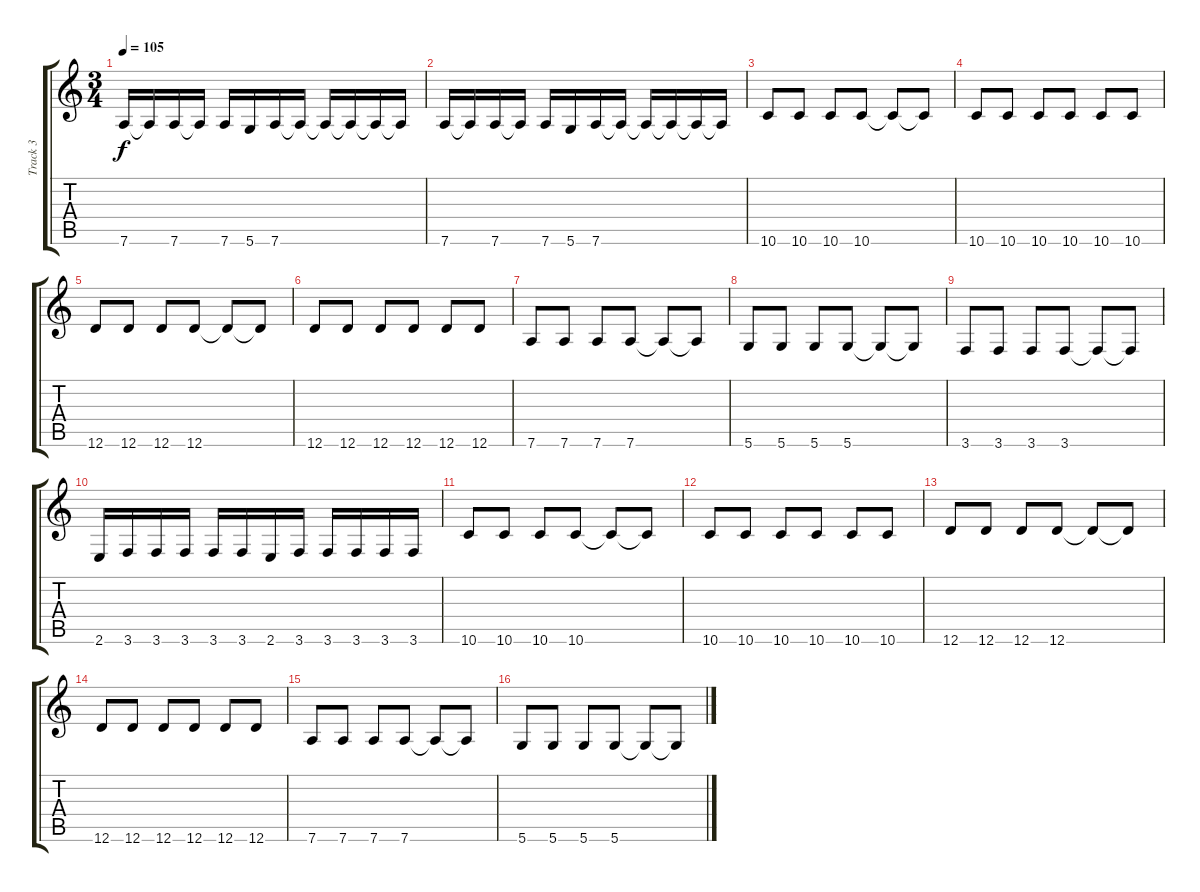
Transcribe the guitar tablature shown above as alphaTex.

\track ("Track 3" "Track 3") {instrument electricbassfinger}
\staff {score tabs}
\tuning (E4 B3 G3 D3 A2 D2) {hide}
\ts (3 4)
\tempo 105
\clef g2
\ks c
7.6.16{dy f} 7.6{t}.16 7.6.16 7.6{t}.16 7.6.16 5.6.16 7.6.16 7.6{t}.16 7.6{t}.16 7.6{t}.16 7.6{t}.16 7.6{t}.16 |
7.6.16 7.6{t}.16 7.6.16 7.6{t}.16 7.6.16 5.6.16 7.6.16 7.6{t}.16 7.6{t}.16 7.6{t}.16 7.6{t}.16 7.6{t}.16 |
10.6.8 10.6.8 10.6.8 10.6.8 10.6{t}.8 10.6{t}.8 |
10.6.8 10.6.8 10.6.8 10.6.8 10.6.8 10.6.8 |
12.6.8 12.6.8 12.6.8 12.6.8 12.6{t}.8 12.6{t}.8 |
12.6.8 12.6.8 12.6.8 12.6.8 12.6.8 12.6.8 |
7.6.8 7.6.8 7.6.8 7.6.8 7.6{t}.8 7.6{t}.8 |
5.6.8 5.6.8 5.6.8 5.6.8 5.6{t}.8 5.6{t}.8 |
3.6.8 3.6.8 3.6.8 3.6.8 3.6{t}.8 3.6{t}.8 |
2.6.16 3.6.16 3.6.16 3.6.16 3.6.16 3.6.16 2.6.16 3.6.16 3.6.16 3.6.16 3.6.16 3.6.16 |
10.6.8 10.6.8 10.6.8 10.6.8 10.6{t}.8 10.6{t}.8 |
10.6.8 10.6.8 10.6.8 10.6.8 10.6.8 10.6.8 |
12.6.8 12.6.8 12.6.8 12.6.8 12.6{t}.8 12.6{t}.8 |
12.6.8 12.6.8 12.6.8 12.6.8 12.6.8 12.6.8 |
7.6.8 7.6.8 7.6.8 7.6.8 7.6{t}.8 7.6{t}.8 |
5.6.8 5.6.8 5.6.8 5.6.8 5.6{t}.8 5.6{t}.8
